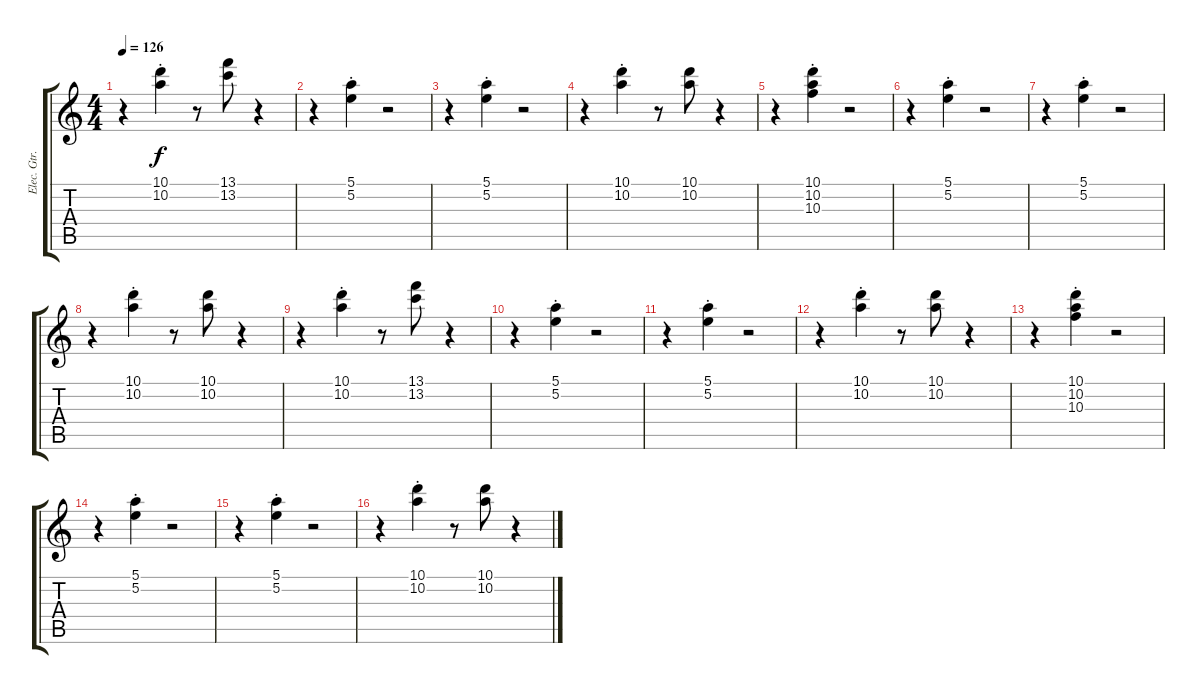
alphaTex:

\track ("Elec. Gtr. 3" "Elec. Gtr.") {instrument electricguitarclean}
\staff {score tabs}
\tuning (E4 B3 G3 D3 A2 E2) {hide}
\ts (4 4)
\tempo 126
\clef g2
\ks c
r.4{dy f} (10.1{st} 10.2{st}).4 r.8 (13.1 13.2).8 r.4 |
r.4 (5.1{st} 5.2{st}).4 r.2 |
r.4 (5.1{st} 5.2{st}).4 r.2 |
r.4 (10.1{st} 10.2{st}).4 r.8 (10.1 10.2).8 r.4 |
r.4 (10.1{st} 10.2{st} 10.3{st}).4 r.2 |
r.4 (5.1{st} 5.2{st}).4 r.2 |
r.4 (5.1{st} 5.2{st}).4 r.2 |
r.4 (10.1{st} 10.2{st}).4 r.8 (10.1 10.2).8 r.4 |
r.4 (10.1{st} 10.2{st}).4 r.8 (13.1 13.2).8 r.4 |
r.4 (5.1{st} 5.2{st}).4 r.2 |
r.4 (5.1{st} 5.2{st}).4 r.2 |
r.4 (10.1{st} 10.2{st}).4 r.8 (10.1 10.2).8 r.4 |
r.4 (10.1{st} 10.2{st} 10.3{st}).4 r.2 |
r.4 (5.1{st} 5.2{st}).4 r.2 |
r.4 (5.1{st} 5.2{st}).4 r.2 |
r.4 (10.1{st} 10.2{st}).4 r.8 (10.1 10.2).8 r.4
